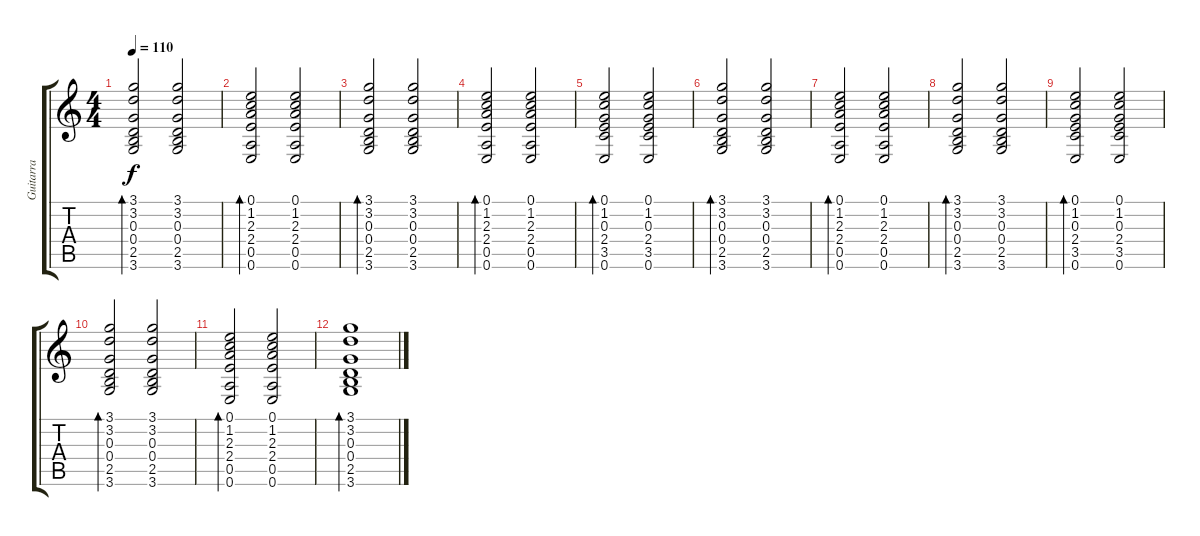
\track ("Guitarra" "Guitarra") {instrument acousticguitarnylon}
\staff {score tabs}
\tuning (E4 B3 G3 D3 A2 E2) {hide}
\ts (4 4)
\tempo 110
\clef g2
\ks c
(3.1 3.2 0.3 0.4 2.5 3.6).2{bd 120 dy f} (3.1 3.2 0.3 0.4 2.5 3.6).2 |
(0.1 1.2 2.3 2.4 0.5 0.6).2{bd 120} (0.1 1.2 2.3 2.4 0.5 0.6).2 |
(3.1 3.2 0.3 0.4 2.5 3.6).2{bd 120} (3.1 3.2 0.3 0.4 2.5 3.6).2 |
(0.1 1.2 2.3 2.4 0.5 0.6).2{bd 120} (0.1 1.2 2.3 2.4 0.5 0.6).2 |
(0.1 1.2 0.3 2.4 3.5 0.6).2{bd 120} (0.1 1.2 0.3 2.4 3.5 0.6).2 |
(3.1 3.2 0.3 0.4 2.5 3.6).2{bd 120} (3.1 3.2 0.3 0.4 2.5 3.6).2 |
(0.1 1.2 2.3 2.4 0.5 0.6).2{bd 120} (0.1 1.2 2.3 2.4 0.5 0.6).2 |
(3.1 3.2 0.3 0.4 2.5 3.6).2{bd 120} (3.1 3.2 0.3 0.4 2.5 3.6).2 |
(0.1 1.2 0.3 2.4 3.5 0.6).2{bd 120} (0.1 1.2 0.3 2.4 3.5 0.6).2 |
(3.1 3.2 0.3 0.4 2.5 3.6).2{bd 120} (3.1 3.2 0.3 0.4 2.5 3.6).2 |
(0.1 1.2 2.3 2.4 0.5 0.6).2{bd 120} (0.1 1.2 2.3 2.4 0.5 0.6).2 |
(3.1 3.2 0.3 0.4 2.5 3.6).1{bd 120}
